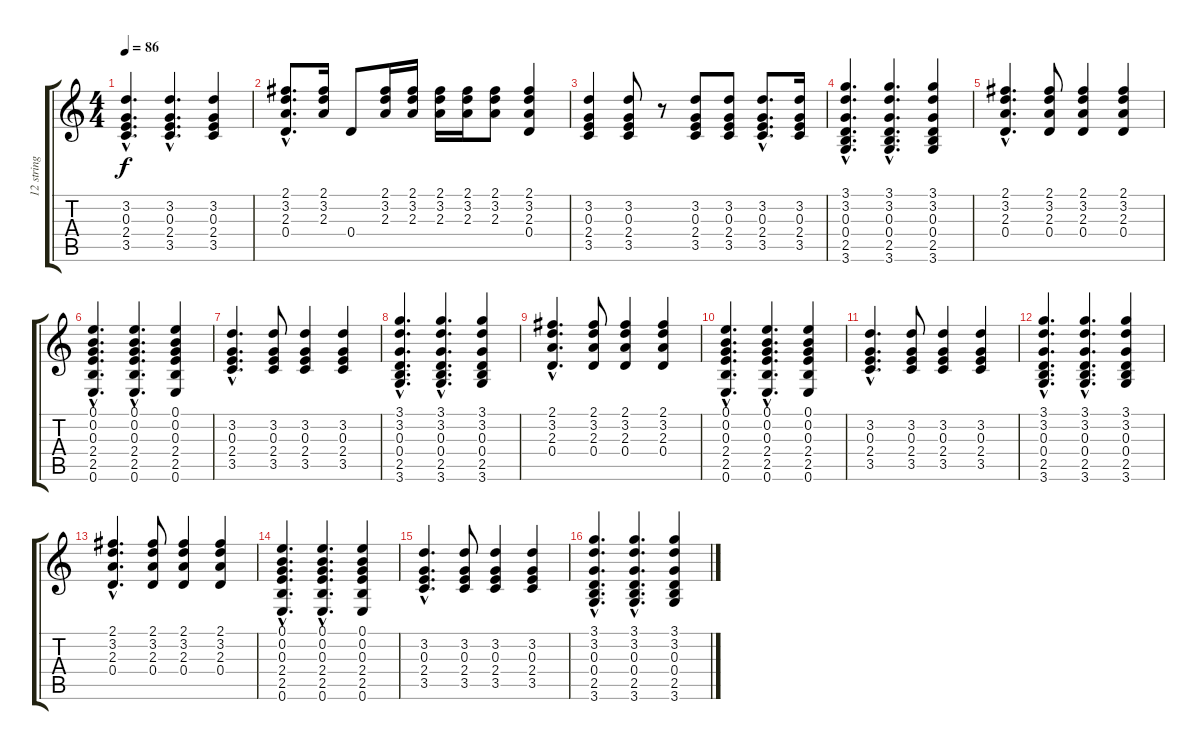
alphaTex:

\track ("12 string" "12 string") {instrument acousticguitarsteel}
\staff {score tabs}
\tuning (E4 B3 G3 D3 A2 E2) {hide}
\ts (4 4)
\tempo 86
\clef g2
\ks c
(3.2{hac} 0.3{hac} 2.4{hac} 3.5{hac}).4{d dy f} (3.2{hac} 0.3{hac} 2.4{hac} 3.5{hac}).4{d} (3.2 0.3 2.4 3.5).4 |
(2.1{hac} 3.2{hac} 2.3{hac} 0.4{hac}).8{d} (2.1 3.2 2.3).16 0.4.8 (2.1 3.2 2.3).16 (2.1 3.2 2.3).16 (2.1 3.2 2.3).16 (2.1 3.2 2.3).16 (2.1 3.2 2.3).8 (2.1 3.2 2.3 0.4).4 |
(3.2 0.3 2.4 3.5).4 (3.2 0.3 2.4 3.5).8 r.8 (3.2 0.3 2.4 3.5).8 (3.2 0.3 2.4 3.5).8 (3.2{hac} 0.3{hac} 2.4{hac} 3.5{hac}).8{d} (3.2 0.3 2.4 3.5).16 |
(3.1{hac} 3.2{hac} 0.3{hac} 0.4{hac} 2.5{hac} 3.6{hac}).4{d} (3.1{hac} 3.2{hac} 0.3{hac} 0.4{hac} 2.5{hac} 3.6{hac}).4{d} (3.1 3.2 0.3 0.4 2.5 3.6).4 |
(2.1{hac} 3.2{hac} 2.3{hac} 0.4{hac}).4{d} (2.1 3.2 2.3 0.4).8 (2.1 3.2 2.3 0.4).4 (2.1 3.2 2.3 0.4).4 |
(0.1{hac} 0.2{hac} 0.3{hac} 2.4{hac} 2.5{hac} 0.6{hac}).4{d} (0.1{hac} 0.2{hac} 0.3{hac} 2.4{hac} 2.5{hac} 0.6{hac}).4{d} (0.1 0.2 0.3 2.4 2.5 0.6).4 |
(3.2{hac} 0.3{hac} 2.4{hac} 3.5{hac}).4{d} (3.2 0.3 2.4 3.5).8 (3.2 0.3 2.4 3.5).4 (3.2 0.3 2.4 3.5).4 |
(3.1{hac} 3.2{hac} 0.3{hac} 0.4{hac} 2.5{hac} 3.6{hac}).4{d} (3.1{hac} 3.2{hac} 0.3{hac} 0.4{hac} 2.5{hac} 3.6{hac}).4{d} (3.1 3.2 0.3 0.4 2.5 3.6).4 |
(2.1{hac} 3.2{hac} 2.3{hac} 0.4{hac}).4{d} (2.1 3.2 2.3 0.4).8 (2.1 3.2 2.3 0.4).4 (2.1 3.2 2.3 0.4).4 |
(0.1{hac} 0.2{hac} 0.3{hac} 2.4{hac} 2.5{hac} 0.6{hac}).4{d} (0.1{hac} 0.2{hac} 0.3{hac} 2.4{hac} 2.5{hac} 0.6{hac}).4{d} (0.1 0.2 0.3 2.4 2.5 0.6).4 |
(3.2{hac} 0.3{hac} 2.4{hac} 3.5{hac}).4{d} (3.2 0.3 2.4 3.5).8 (3.2 0.3 2.4 3.5).4 (3.2 0.3 2.4 3.5).4 |
(3.1{hac} 3.2{hac} 0.3{hac} 0.4{hac} 2.5{hac} 3.6{hac}).4{d} (3.1{hac} 3.2{hac} 0.3{hac} 0.4{hac} 2.5{hac} 3.6{hac}).4{d} (3.1 3.2 0.3 0.4 2.5 3.6).4 |
(2.1{hac} 3.2{hac} 2.3{hac} 0.4{hac}).4{d} (2.1 3.2 2.3 0.4).8 (2.1 3.2 2.3 0.4).4 (2.1 3.2 2.3 0.4).4 |
(0.1{hac} 0.2{hac} 0.3{hac} 2.4{hac} 2.5{hac} 0.6{hac}).4{d} (0.1{hac} 0.2{hac} 0.3{hac} 2.4{hac} 2.5{hac} 0.6{hac}).4{d} (0.1 0.2 0.3 2.4 2.5 0.6).4 |
(3.2{hac} 0.3{hac} 2.4{hac} 3.5{hac}).4{d} (3.2 0.3 2.4 3.5).8 (3.2 0.3 2.4 3.5).4 (3.2 0.3 2.4 3.5).4 |
(3.1{hac} 3.2{hac} 0.3{hac} 0.4{hac} 2.5{hac} 3.6{hac}).4{d} (3.1{hac} 3.2{hac} 0.3{hac} 0.4{hac} 2.5{hac} 3.6{hac}).4{d} (3.1 3.2 0.3 0.4 2.5 3.6).4
